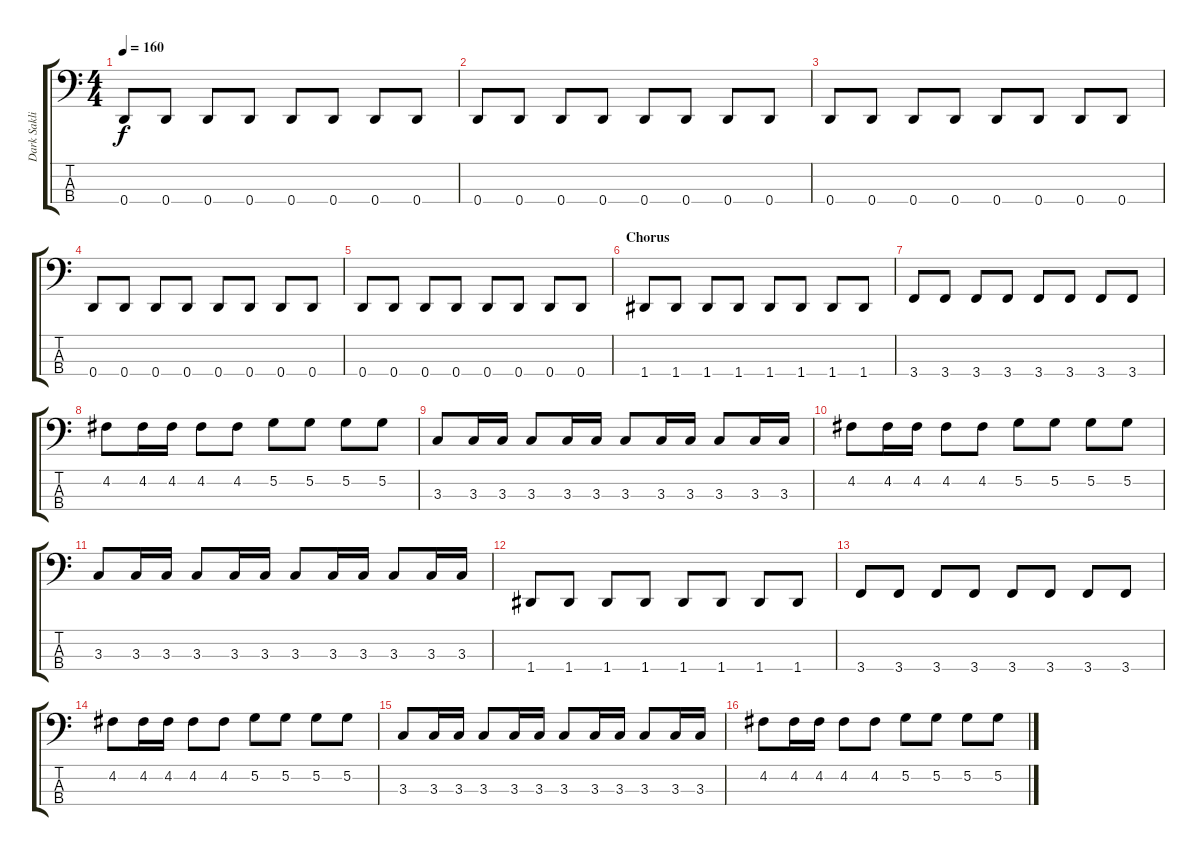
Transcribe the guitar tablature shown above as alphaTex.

\track ("Dark Saklis" "Dark Sakli") {instrument electricbassfinger}
\staff {score tabs}
\tuning (G2 D2 A1 D1) {hide}
\ts (4 4)
\tempo 160
\clef f4
\ks c
0.4.8{dy f} 0.4.8 0.4.8 0.4.8 0.4.8 0.4.8 0.4.8 0.4.8 |
0.4.8 0.4.8 0.4.8 0.4.8 0.4.8 0.4.8 0.4.8 0.4.8 |
0.4.8 0.4.8 0.4.8 0.4.8 0.4.8 0.4.8 0.4.8 0.4.8 |
0.4.8 0.4.8 0.4.8 0.4.8 0.4.8 0.4.8 0.4.8 0.4.8 |
0.4.8 0.4.8 0.4.8 0.4.8 0.4.8 0.4.8 0.4.8 0.4.8 |
\section ("" "Chorus")
1.4.8 1.4.8 1.4.8 1.4.8 1.4.8 1.4.8 1.4.8 1.4.8 |
3.4.8 3.4.8 3.4.8 3.4.8 3.4.8 3.4.8 3.4.8 3.4.8 |
4.2.8 4.2.16 4.2.16 4.2.8 4.2.8 5.2.8 5.2.8 5.2.8 5.2.8 |
3.3.8 3.3.16 3.3.16 3.3.8 3.3.16 3.3.16 3.3.8 3.3.16 3.3.16 3.3.8 3.3.16 3.3.16 |
4.2.8 4.2.16 4.2.16 4.2.8 4.2.8 5.2.8 5.2.8 5.2.8 5.2.8 |
3.3.8 3.3.16 3.3.16 3.3.8 3.3.16 3.3.16 3.3.8 3.3.16 3.3.16 3.3.8 3.3.16 3.3.16 |
1.4.8 1.4.8 1.4.8 1.4.8 1.4.8 1.4.8 1.4.8 1.4.8 |
3.4.8 3.4.8 3.4.8 3.4.8 3.4.8 3.4.8 3.4.8 3.4.8 |
4.2.8 4.2.16 4.2.16 4.2.8 4.2.8 5.2.8 5.2.8 5.2.8 5.2.8 |
3.3.8 3.3.16 3.3.16 3.3.8 3.3.16 3.3.16 3.3.8 3.3.16 3.3.16 3.3.8 3.3.16 3.3.16 |
4.2.8 4.2.16 4.2.16 4.2.8 4.2.8 5.2.8 5.2.8 5.2.8 5.2.8
